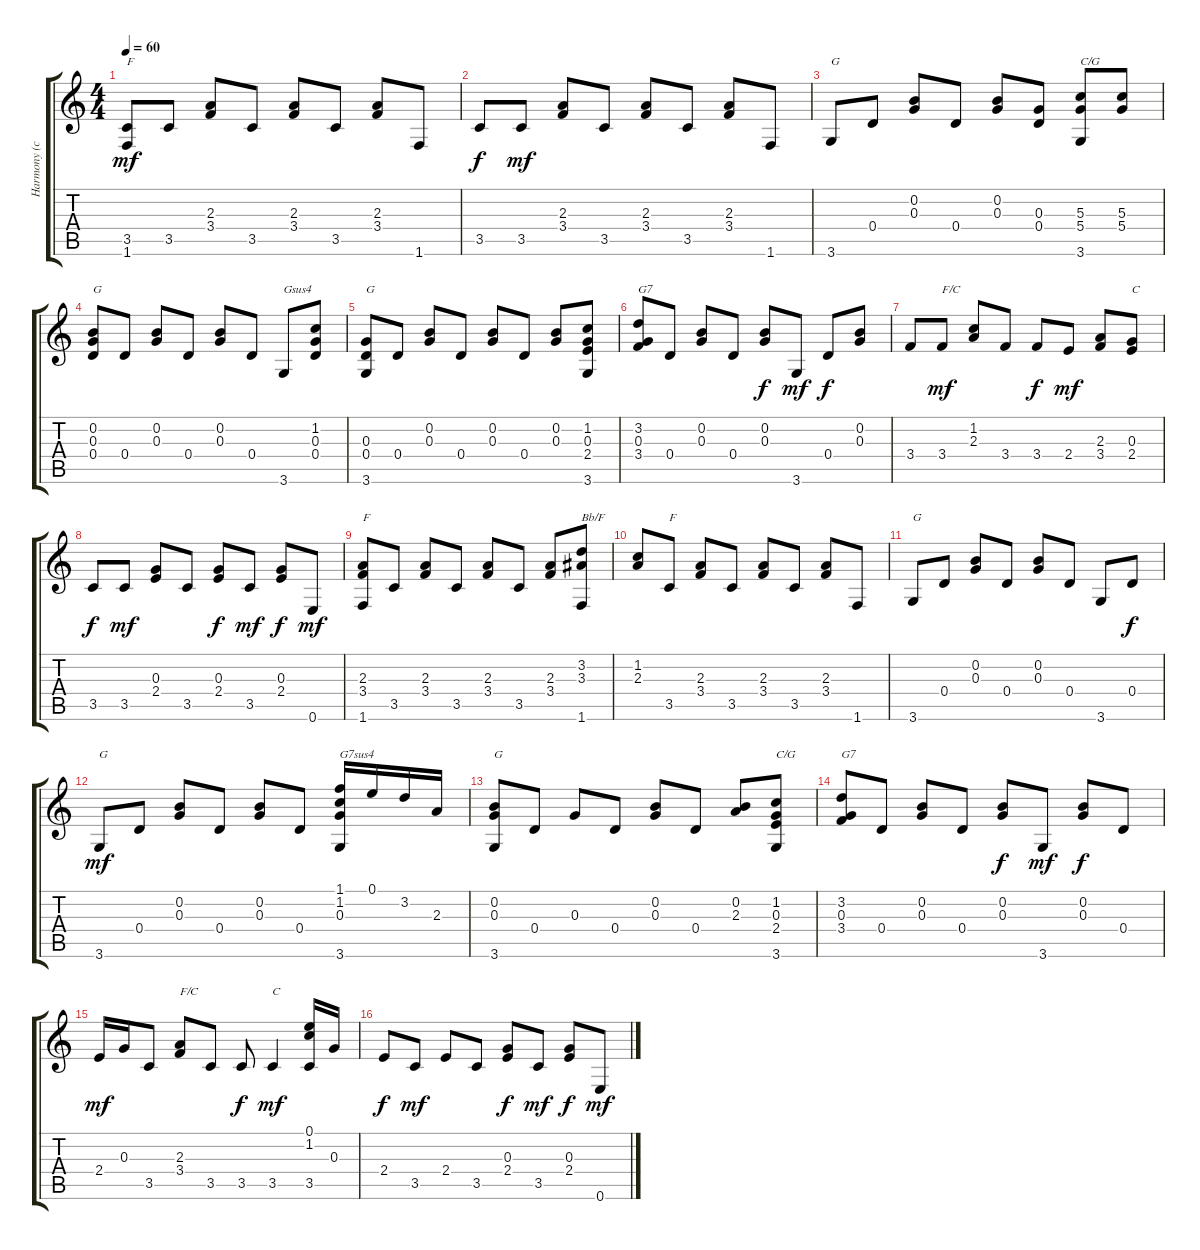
\track ("Harmony (chord arpeggios)" "Harmony (c") {instrument acousticguitarnylon}
\staff {score tabs}
\tuning (E4 B3 G3 D3 A2 E2) {hide}
\ts (4 4)
\tempo 60
\clef g2
\ks c
(3.5 1.6).8{txt "F" dy mf} 3.5.8 (2.3 3.4).8 3.5.8 (2.3 3.4).8 3.5.8 (2.3 3.4).8 1.6.8 |
3.5.8{dy f} 3.5.8{dy mf} (2.3 3.4).8 3.5.8 (2.3 3.4).8 3.5.8 (2.3 3.4).8 1.6.8 |
3.6.8{txt "G"} 0.4.8 (0.2 0.3).8 0.4.8 (0.2 0.3).8 (0.3 0.4).8 (5.3 5.4 3.6).8{txt "C/G"} (5.3 5.4).8 |
(0.2 0.3 0.4).8{txt "G"} 0.4.8 (0.2 0.3).8 0.4.8 (0.2 0.3).8 0.4.8 3.6.8{txt "Gsus4"} (1.2 0.3 0.4).8 |
(0.3 0.4 3.6).8{txt "G"} 0.4.8 (0.2 0.3).8 0.4.8 (0.2 0.3).8 0.4.8 (0.2 0.3).8 (1.2 0.3 2.4 3.6).8 |
(3.2 0.3 3.4).8{txt "G7"} 0.4.8 (0.2 0.3).8 0.4.8 (0.2 0.3).8{dy f} 3.6.8{dy mf} 0.4.8{dy f} (0.2 0.3).8 |
3.4.8 3.4.8{txt "F/C" dy mf} (1.2 2.3).8 3.4.8 3.4.8{dy f} 2.4.8{dy mf} (2.3 3.4).8 (0.3 2.4).8{txt "C"} |
3.5.8{dy f} 3.5.8{dy mf} (0.3 2.4).8 3.5.8 (0.3 2.4).8{dy f} 3.5.8{dy mf} (0.3 2.4).8{dy f} 0.6.8{dy mf} |
(2.3 3.4 1.6).8{txt "F"} 3.5.8 (2.3 3.4).8 3.5.8 (2.3 3.4).8 3.5.8 (2.3 3.4).8 (3.2 3.3 1.6).8{txt "Bb/F"} |
(1.2 2.3).8 3.5.8{txt "F"} (2.3 3.4).8 3.5.8 (2.3 3.4).8 3.5.8 (2.3 3.4).8 1.6.8 |
3.6.8{txt "G"} 0.4.8 (0.2 0.3).8 0.4.8 (0.2 0.3).8 0.4.8 3.6.8 0.4.8{dy f} |
3.6.8{txt "G" dy mf} 0.4.8 (0.2 0.3).8 0.4.8 (0.2 0.3).8 0.4.8 (1.1 1.2 0.3 3.6).16{txt "G7sus4"} 0.1.16 3.2.16 2.3.16 |
(0.2 0.3 3.6).8{txt "G"} 0.4.8 0.3.8 0.4.8 (0.2 0.3).8 0.4.8 (0.2 2.3).8 (1.2 0.3 2.4 3.6).8{txt "C/G"} |
(3.2 0.3 3.4).8{txt "G7"} 0.4.8 (0.2 0.3).8 0.4.8 (0.2 0.3).8{dy f} 3.6.8{dy mf} (0.2 0.3).8{dy f} 0.4.8 |
2.4.16{dy mf} 0.3.16 3.5.8 (2.3 3.4).8{txt "F/C"} 3.5.8 3.5.8{dy f} 3.5.4{txt "C" dy mf} (0.1 1.2 3.5).16 0.3.16 |
2.4.8{dy f} 3.5.8{dy mf} 2.4.8 3.5.8 (0.3 2.4).8{dy f} 3.5.8{dy mf} (0.3 2.4).8{dy f} 0.6.8{dy mf}
